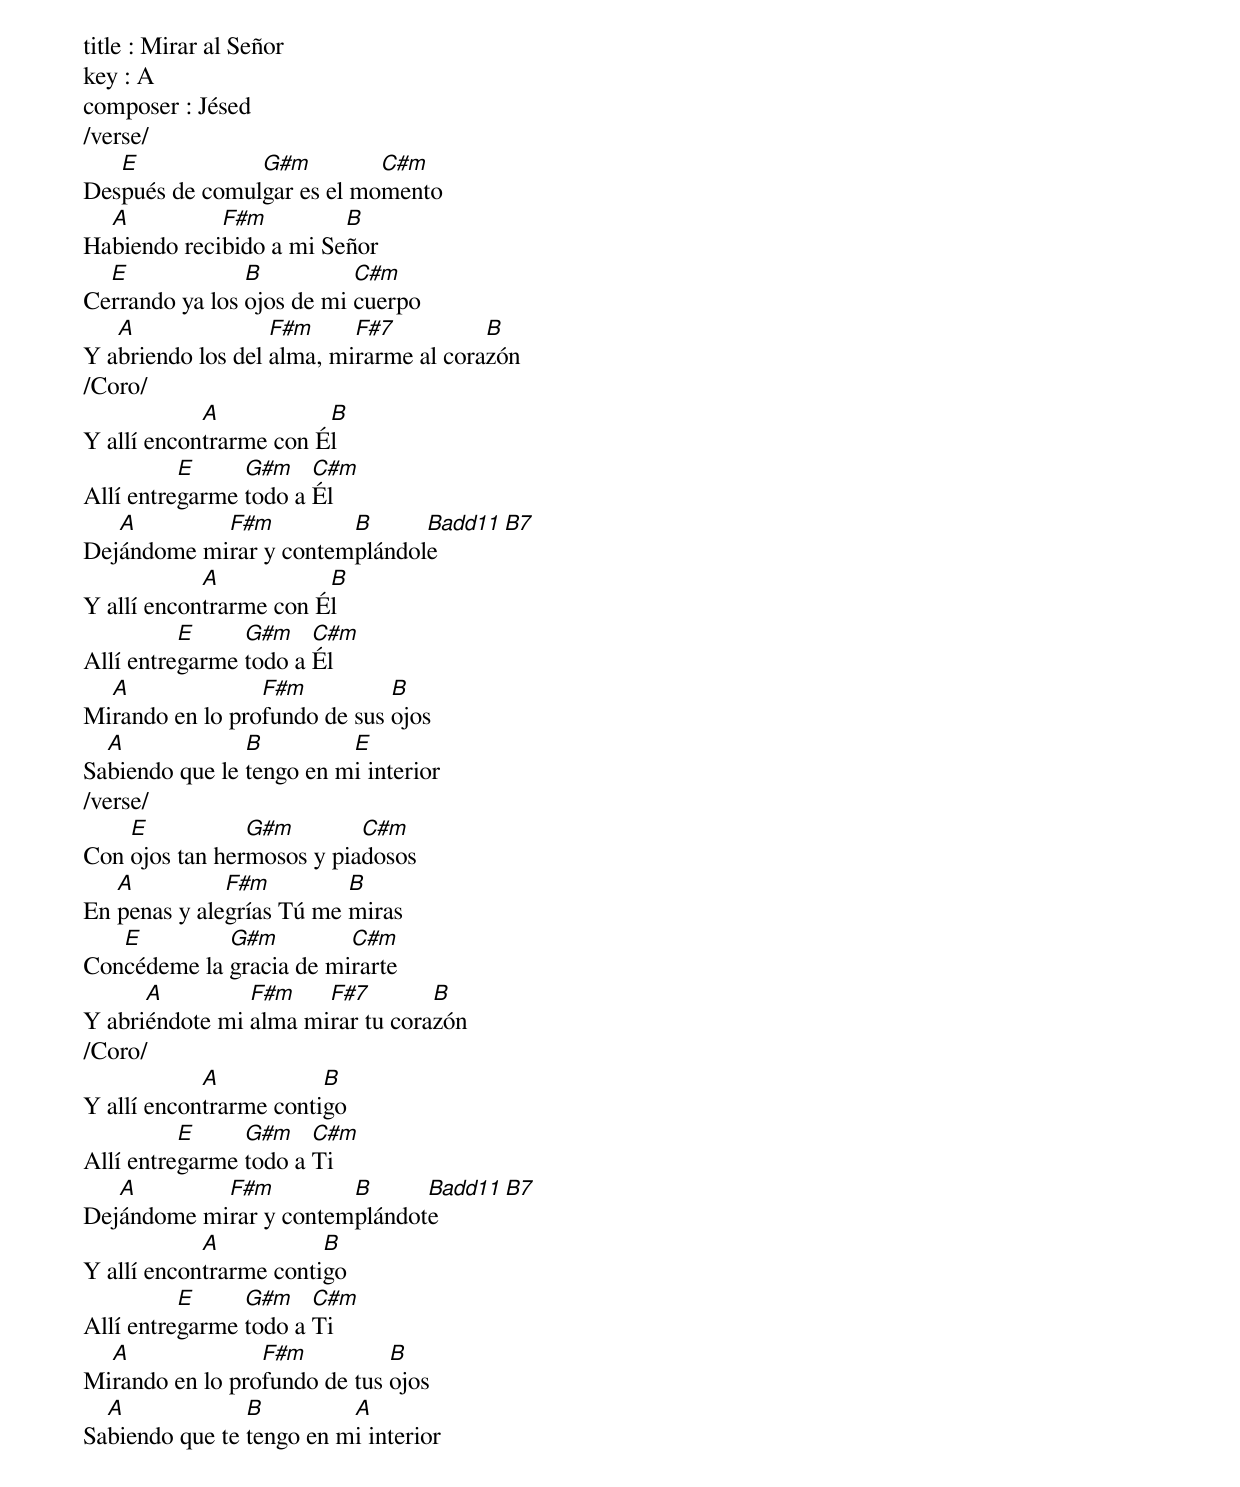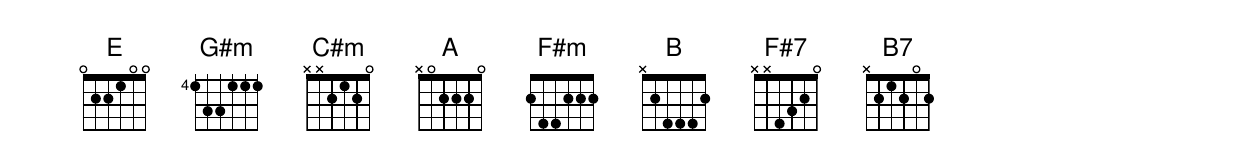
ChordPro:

title : Mirar al Señor
key : A
composer : Jésed
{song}
/verse/
Des[E]pués de comul[G#m]gar es el mo[C#m]mento
Ha[A]biendo reci[F#m]bido a mi Se[B]ñor
Ce[E]rrando ya los [B]ojos de mi [C#m]cuerpo
Y a[A]briendo los del [F#m]alma, mi[F#7]rarme al cora[B]zón
/Coro/
Y allí encon[A]trarme con É[B]l
Allí entre[E]garme [G#m]todo a [C#m]Él
Dej[A]ándome mi[F#m]rar y contem[B]plándol[Badd11]e [B7]
Y allí encon[A]trarme con É[B]l
Allí entre[E]garme [G#m]todo a [C#m]Él
Mi[A]rando en lo pro[F#m]fundo de sus [B]ojos
Sa[A]biendo que le [B]tengo en m[E]i interior
/verse/
Con [E]ojos tan her[G#m]mosos y pia[C#m]dosos
En [A]penas y ale[F#m]grías Tú me [B]miras
Con[E]cédeme la [G#m]gracia de mi[C#m]rarte
Y abri[A]éndote mi [F#m]alma mi[F#7]rar tu cora[B]zón
/Coro/
Y allí encon[A]trarme conti[B]go
Allí entre[E]garme [G#m]todo a [C#m]Ti
Dej[A]ándome mi[F#m]rar y contem[B]plándot[Badd11]e [B7]
Y allí encon[A]trarme conti[B]go
Allí entre[E]garme [G#m]todo a [C#m]Ti
Mi[A]rando en lo pro[F#m]fundo de tus [B]ojos
Sa[A]biendo que te [B]tengo en m[A]i interior
